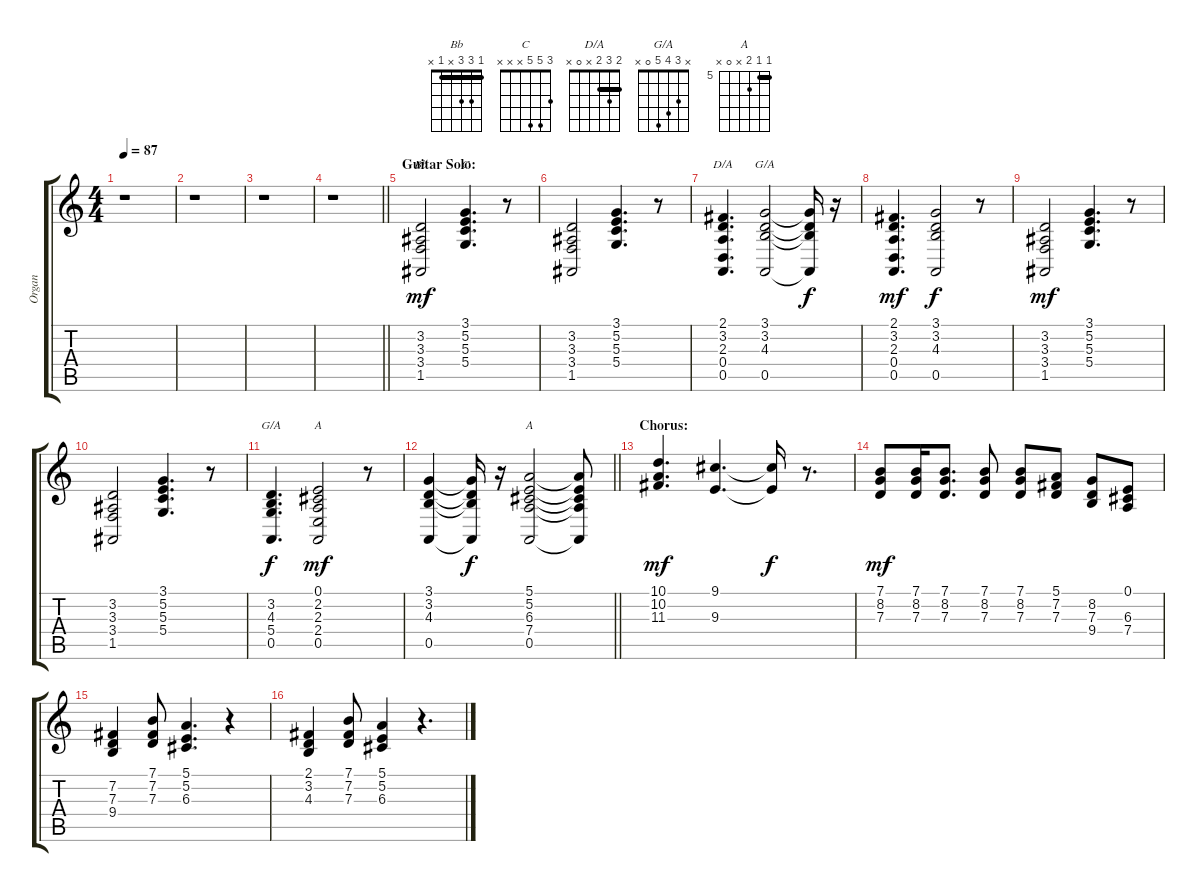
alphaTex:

\track ("Organ" "Organ") {instrument reedorgan}
\staff {score tabs}
\tuning (E4 B3 G3 D3 A2 E2) {hide}
\chord ("Bb" 1 3 3 x 1 x) {barre 1}
\chord ("C" 3 5 5 x x x)
\chord ("D/A" 2 3 2 x 0 x) {barre 2}
\chord ("G/A" 3 3 4 x 0 x) {barre 3}
\chord ("G/A" x 3 4 5 0 x)
\chord ("A" 0 2 2 x 0 x)
\chord ("A" 5 5 6 x 0 x) {firstfret 5 barre 5}
\ts (4 4)
\tempo 87
\clef g2
\ks c
r.1{dy f} |
r.1 |
r.1 |
\barLineRight lightlight
r.1 |
\section ("" "Guitar Solo:")
(3.2 3.3 3.4 1.5).2{ch "Bb" dy mf} (3.1 5.2 5.3 5.4).4{d ch "C"} r.8 |
(3.2 3.3 3.4 1.5).2 (3.1 5.2 5.3 5.4).4{d} r.8 |
(2.1 3.2 2.3 0.4 0.5).4{d ch "D/A"} (3.1 3.2 4.3 0.5).2{ch "G/A"} (3.1{t} 3.2{t} 4.3{t} 0.5{t}).16{dy f} r.16 |
(2.1 3.2 2.3 0.4 0.5).4{d dy mf} (3.1 3.2 4.3 0.5).2{dy f} r.8 |
(3.2 3.3 3.4 1.5).2{dy mf} (3.1 5.2 5.3 5.4).4{d} r.8 |
(3.2 3.3 3.4 1.5).2 (3.1 5.2 5.3 5.4).4{d} r.8 |
(3.2 4.3 5.4 0.5).4{d ch "G/A" dy f} (0.1 2.2 2.3 2.4 0.5).2{ch "A" dy mf} r.8 |
\barLineRight lightlight
(3.1 3.2 4.3 0.5).4 (3.1{t} 3.2{t} 4.3{t} 0.5{t}).16{dy f} r.16 (5.1 5.2 6.3 7.4 0.5).2{ch "A"} (5.1{t} 5.2{t} 6.3{t} 7.4{t} 0.5{t}).8 |
\section ("" "Chorus:")
(10.1 10.2 11.3).4{d dy mf} (9.1 9.3).4{d} (9.1{t} 9.3{t}).16{dy f} r.8{d} |
(7.1 8.2 7.3).8{dy mf} (7.1 8.2 7.3).16 (7.1 8.2 7.3).8{d} (7.1 8.2 7.3).8 (7.1 8.2 7.3).8 (5.1 7.2 7.3).8 (8.2 7.3 9.4).8 (0.1 6.3 7.4).8 |
(7.2 7.3 9.4).4 (7.1 7.2 7.3).8 (5.1 5.2 6.3).4{d} r.4 |
(2.1 3.2 4.3).4 (7.1 7.2 7.3).8 (5.1 5.2 6.3).4 r.4{d}
